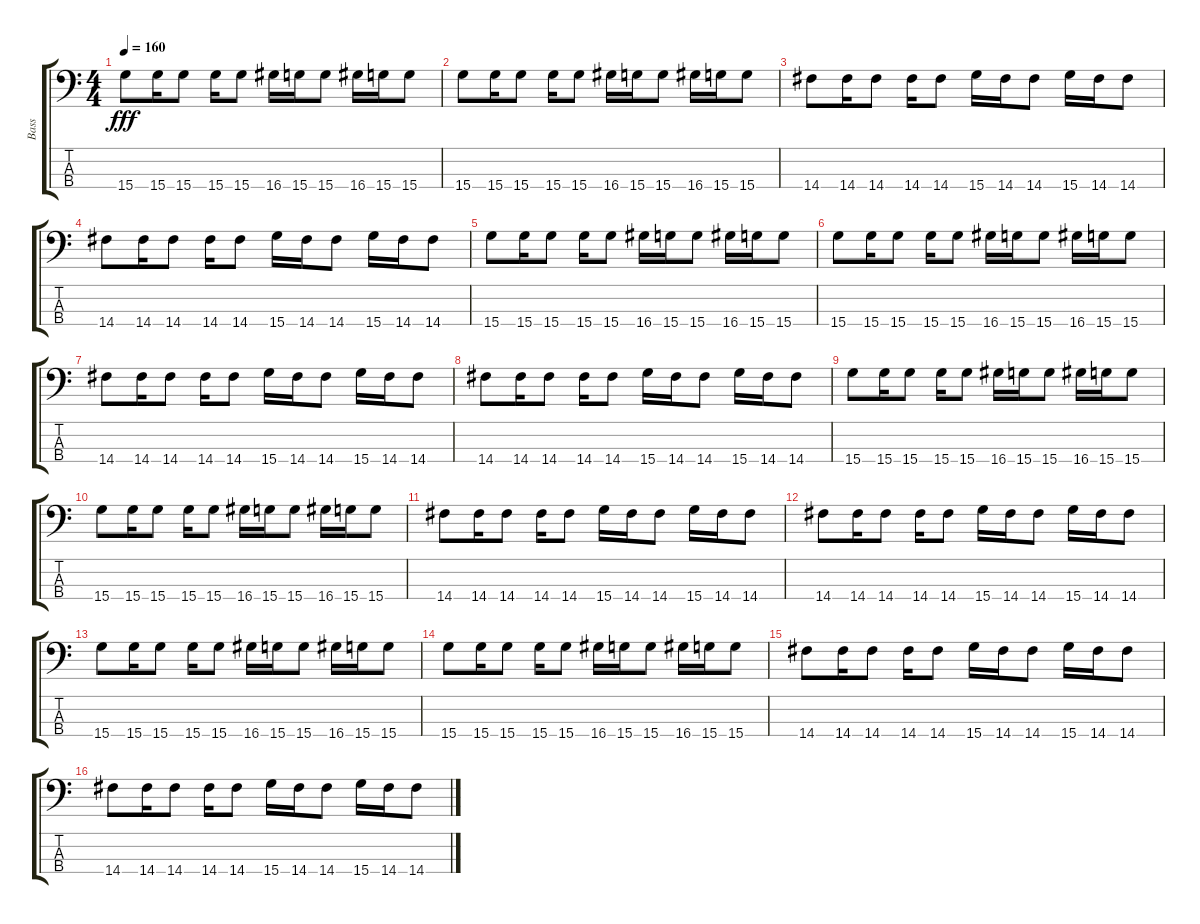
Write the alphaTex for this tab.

\track ("Bass" "Bass") {instrument slapbass2}
\staff {score tabs}
\tuning (G2 D2 A1 E1) {hide}
\ts (4 4)
\tempo 160
\clef f4
\ks c
15.4.8{dy fff} 15.4.16 15.4.8 15.4.16 15.4.8 16.4.16 15.4.16 15.4.8 16.4.16 15.4.16 15.4.8 |
15.4.8 15.4.16 15.4.8 15.4.16 15.4.8 16.4.16 15.4.16 15.4.8 16.4.16 15.4.16 15.4.8 |
14.4.8 14.4.16 14.4.8 14.4.16 14.4.8 15.4.16 14.4.16 14.4.8 15.4.16 14.4.16 14.4.8 |
14.4.8 14.4.16 14.4.8 14.4.16 14.4.8 15.4.16 14.4.16 14.4.8 15.4.16 14.4.16 14.4.8 |
15.4.8 15.4.16 15.4.8 15.4.16 15.4.8 16.4.16 15.4.16 15.4.8 16.4.16 15.4.16 15.4.8 |
15.4.8 15.4.16 15.4.8 15.4.16 15.4.8 16.4.16 15.4.16 15.4.8 16.4.16 15.4.16 15.4.8 |
14.4.8 14.4.16 14.4.8 14.4.16 14.4.8 15.4.16 14.4.16 14.4.8 15.4.16 14.4.16 14.4.8 |
14.4.8 14.4.16 14.4.8 14.4.16 14.4.8 15.4.16 14.4.16 14.4.8 15.4.16 14.4.16 14.4.8 |
15.4.8 15.4.16 15.4.8 15.4.16 15.4.8 16.4.16 15.4.16 15.4.8 16.4.16 15.4.16 15.4.8 |
15.4.8 15.4.16 15.4.8 15.4.16 15.4.8 16.4.16 15.4.16 15.4.8 16.4.16 15.4.16 15.4.8 |
14.4.8 14.4.16 14.4.8 14.4.16 14.4.8 15.4.16 14.4.16 14.4.8 15.4.16 14.4.16 14.4.8 |
14.4.8 14.4.16 14.4.8 14.4.16 14.4.8 15.4.16 14.4.16 14.4.8 15.4.16 14.4.16 14.4.8 |
15.4.8 15.4.16 15.4.8 15.4.16 15.4.8 16.4.16 15.4.16 15.4.8 16.4.16 15.4.16 15.4.8 |
15.4.8 15.4.16 15.4.8 15.4.16 15.4.8 16.4.16 15.4.16 15.4.8 16.4.16 15.4.16 15.4.8 |
14.4.8 14.4.16 14.4.8 14.4.16 14.4.8 15.4.16 14.4.16 14.4.8 15.4.16 14.4.16 14.4.8 |
14.4.8 14.4.16 14.4.8 14.4.16 14.4.8 15.4.16 14.4.16 14.4.8 15.4.16 14.4.16 14.4.8
